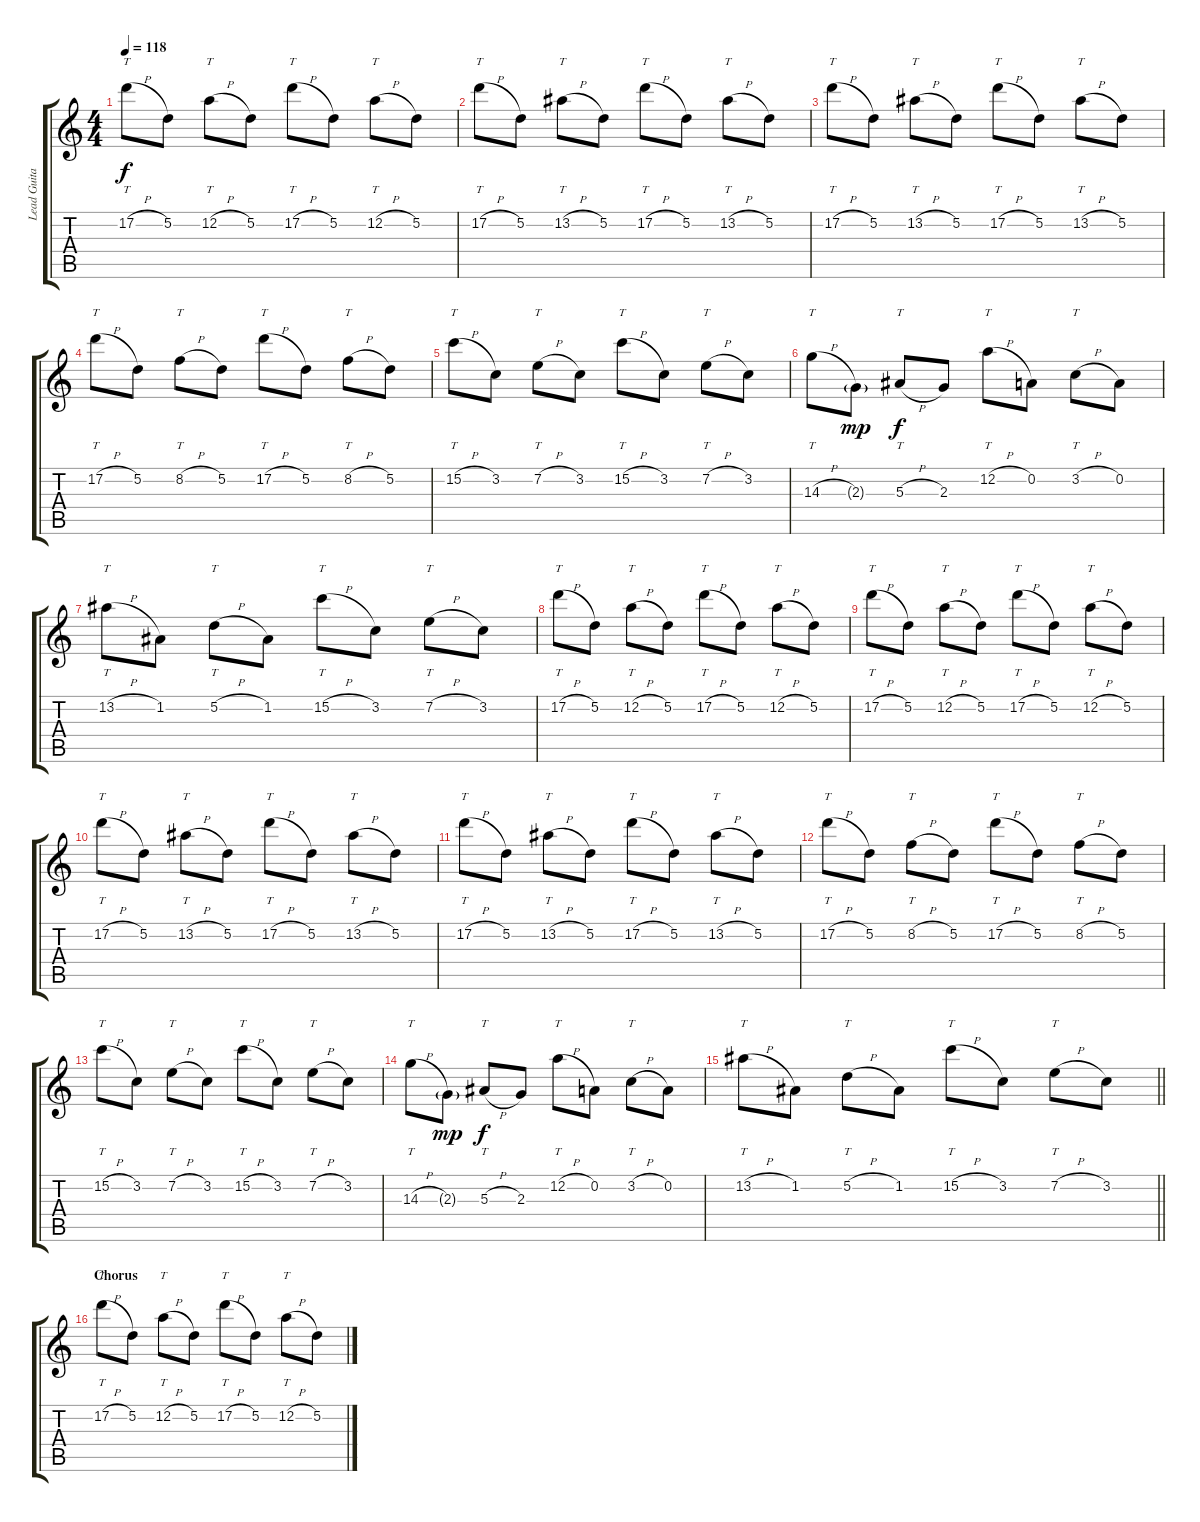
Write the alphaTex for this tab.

\track ("Lead Guitar" "Lead Guita") {instrument distortionguitar}
\staff {score tabs}
\tuning (D4 A3 F3 C3 G2 D2) {hide}
\ts (4 4)
\tempo 118
\clef g2
\ks c
17.2{h}.8{tt dy f} 5.2.8 12.2{h}.8{tt} 5.2.8 17.2{h}.8{tt} 5.2.8 12.2{h}.8{tt} 5.2.8 |
17.2{h}.8{tt} 5.2.8 13.2{h}.8{tt} 5.2.8 17.2{h}.8{tt} 5.2.8 13.2{h}.8{tt} 5.2.8 |
17.2{h}.8{tt} 5.2.8 13.2{h}.8{tt} 5.2.8 17.2{h}.8{tt} 5.2.8 13.2{h}.8{tt} 5.2.8 |
17.2{h}.8{tt} 5.2.8 8.2{h}.8{tt} 5.2.8 17.2{h}.8{tt} 5.2.8 8.2{h}.8{tt} 5.2.8 |
15.2{h}.8{tt} 3.2.8 7.2{h}.8{tt} 3.2.8 15.2{h}.8{tt} 3.2.8 7.2{h}.8{tt} 3.2.8 |
14.3{h}.8{tt} 2.3{g}.8{dy mp} 5.3{h}.8{tt dy f} 2.3.8 12.2{h}.8{tt} 0.2.8 3.2{h}.8{tt} 0.2.8 |
13.2{h}.8{tt} 1.2.8 5.2{h}.8{tt} 1.2.8 15.2{h}.8{tt} 3.2.8 7.2{h}.8{tt} 3.2.8 |
17.2{h}.8{tt} 5.2.8 12.2{h}.8{tt} 5.2.8 17.2{h}.8{tt} 5.2.8 12.2{h}.8{tt} 5.2.8 |
17.2{h}.8{tt} 5.2.8 12.2{h}.8{tt} 5.2.8 17.2{h}.8{tt} 5.2.8 12.2{h}.8{tt} 5.2.8 |
17.2{h}.8{tt} 5.2.8 13.2{h}.8{tt} 5.2.8 17.2{h}.8{tt} 5.2.8 13.2{h}.8{tt} 5.2.8 |
17.2{h}.8{tt} 5.2.8 13.2{h}.8{tt} 5.2.8 17.2{h}.8{tt} 5.2.8 13.2{h}.8{tt} 5.2.8 |
17.2{h}.8{tt} 5.2.8 8.2{h}.8{tt} 5.2.8 17.2{h}.8{tt} 5.2.8 8.2{h}.8{tt} 5.2.8 |
15.2{h}.8{tt} 3.2.8 7.2{h}.8{tt} 3.2.8 15.2{h}.8{tt} 3.2.8 7.2{h}.8{tt} 3.2.8 |
14.3{h}.8{tt} 2.3{g}.8{dy mp} 5.3{h}.8{tt dy f} 2.3.8 12.2{h}.8{tt} 0.2.8 3.2{h}.8{tt} 0.2.8 |
\barLineRight lightlight
13.2{h}.8{tt} 1.2.8 5.2{h}.8{tt} 1.2.8 15.2{h}.8{tt} 3.2.8 7.2{h}.8{tt} 3.2.8 |
\section ("" "Chorus")
17.2{h}.8{tt} 5.2.8 12.2{h}.8{tt} 5.2.8 17.2{h}.8{tt} 5.2.8 12.2{h}.8{tt} 5.2.8
